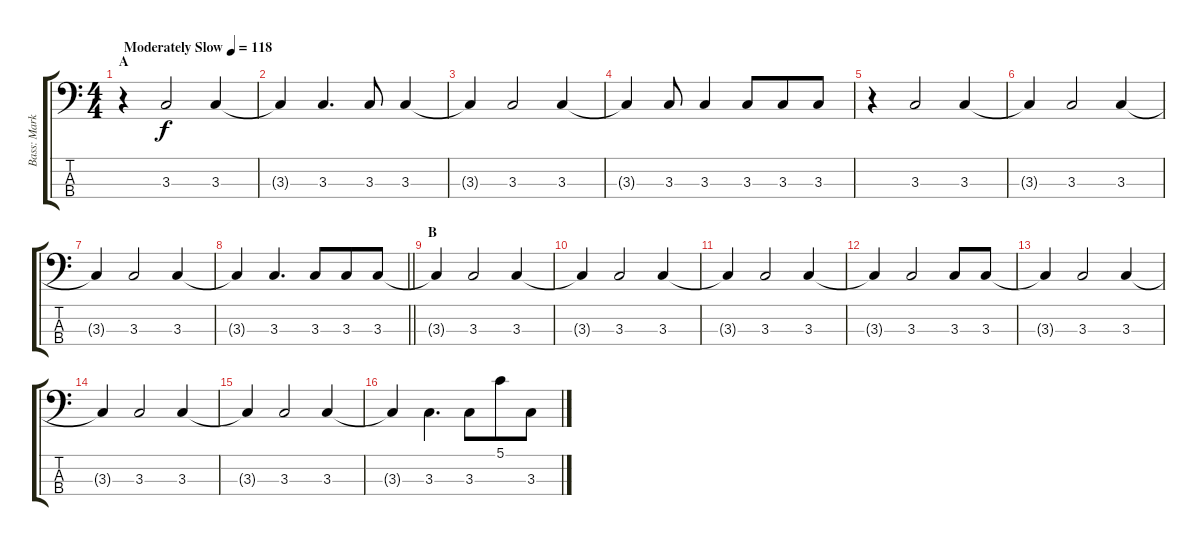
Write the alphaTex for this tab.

\track ("Bass: Mark" "Bass: Mark") {instrument synthbass2}
\staff {score tabs}
\tuning (G2 D2 A1 E1) {hide}
\ts (4 4)
\section ("" "A")
\tempo (118 "Moderately Slow")
\clef f4
\ks c
r.4{dy f instrument synthbass2} 3.3.2 3.3.4 |
3.3{t}.4 3.3.4{d} 3.3.8 3.3.4 |
3.3{t}.4 3.3.2 3.3.4 |
3.3{t}.4 3.3.8 3.3.4 3.3.8{beam merge} 3.3.8 3.3.8 |
r.4 3.3.2 3.3.4 |
3.3{t}.4 3.3.2 3.3.4 |
3.3{t}.4 3.3.2 3.3.4 |
\barLineRight lightlight
3.3{t}.4 3.3.4{d} 3.3.8{beam merge} 3.3.8 3.3.8 |
\section ("" "B")
3.3{t}.4 3.3.2 3.3.4 |
3.3{t}.4 3.3.2 3.3.4 |
3.3{t}.4 3.3.2 3.3.4 |
3.3{t}.4 3.3.2{beam merge} 3.3.8 3.3.8 |
3.3{t}.4 3.3.2 3.3.4 |
3.3{t}.4 3.3.2 3.3.4 |
3.3{t}.4 3.3.2 3.3.4 |
3.3{t}.4 3.3.4{d beam merge} 3.3.8{beam merge} 5.1.8 3.3.8
